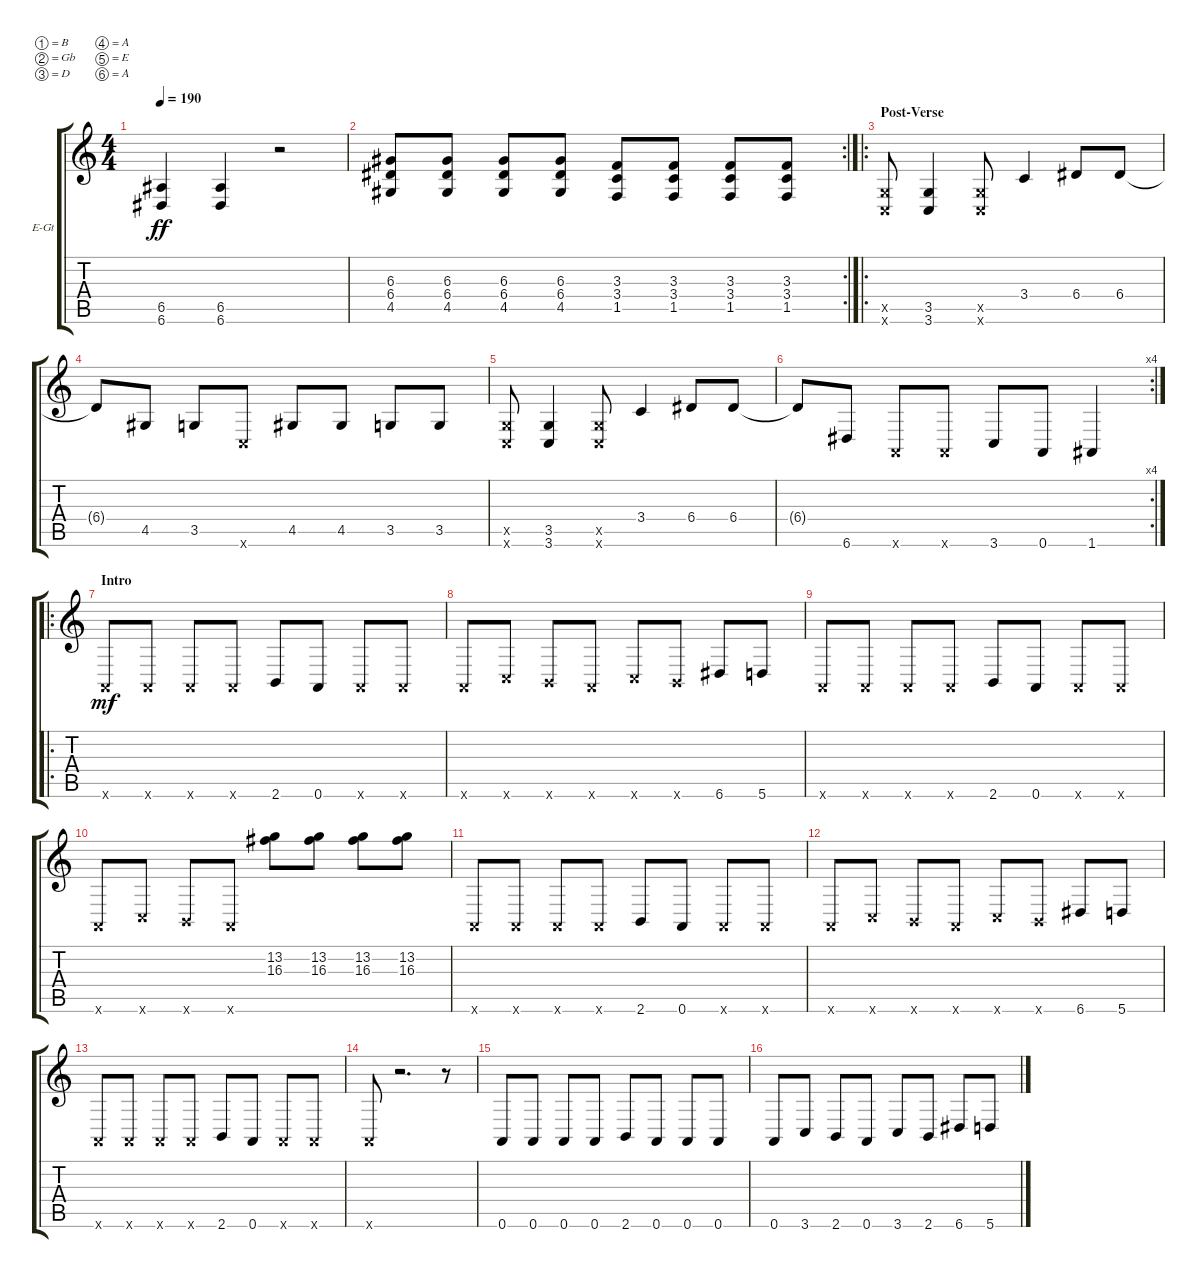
\defaultSystemsLayout 4
\bracketExtendMode groupsimilarinstruments
\firstSystemTrackNameOrientation horizontal
\otherSystemsTrackNameOrientation horizontal
\track ("Distorted Main" "E-Gt") {instrument distortionguitar}
\staff {score tabs}
\tuning (B3 Gb3 D3 A2 E2 A1)
\ts (4 4)
\tempo 190
\clef g2
\ks c
(6.5 6.6).4{dy ff} (6.5 6.6).4 r.2 |
\rc 2
(4.5 6.4 6.3).8 (6.3 6.4 4.5).8 (6.3 6.4 4.5).8 (6.3 6.4 4.5).8 (3.3 3.4 1.5).8 (3.3 3.4 1.5).8 (3.3 3.4 1.5).8 (3.3 3.4 1.5).8 |
\ro
\section ("" "Post-Verse")
(3.6{x} 3.5{x}).8 (3.5 3.6).4 (3.5{x} 3.6{x}).8 3.4.4 6.4.8 6.4.8 |
6.4{t}.8 4.5.8 3.5.8 3.6{x}.8 4.5.8 4.5.8 3.5.8 3.5.8 |
(3.6{x} 3.5{x}).8 (3.5 3.6).4 (3.5{x} 3.6{x}).8 3.4.4 6.4.8 6.4.8 |
\rc 4
6.4{t}.8 6.6.8 0.6{x}.8 0.6{x}.8 3.6.8 0.6.8 1.6.4 |
\ro
\section ("" "Intro")
0.6{x}.8{dy mf} 0.6{x}.8 0.6{x}.8 0.6{x}.8 2.6.8 0.6.8 0.6{x}.8 0.6{x}.8 |
0.6{x}.8 3.6{x}.8 2.6{x}.8 0.6{x}.8 3.6{x}.8 2.6{x}.8 6.6.8 5.6.8 |
0.6{x}.8 0.6{x}.8 0.6{x}.8 0.6{x}.8 2.6.8 0.6.8 0.6{x}.8 0.6{x}.8 |
0.6{x}.8 3.6{x}.8 2.6{x}.8 0.6{x}.8 (13.2 16.3).8 (16.3 13.2).8 (13.2 16.3).8 (13.2 16.3).8 |
0.6{x}.8 0.6{x}.8 0.6{x}.8 0.6{x}.8 2.6.8 0.6.8 0.6{x}.8 0.6{x}.8 |
0.6{x}.8 3.6{x}.8 2.6{x}.8 0.6{x}.8 3.6{x}.8 2.6{x}.8 6.6.8 5.6.8 |
0.6{x}.8 0.6{x}.8 0.6{x}.8 0.6{x}.8 2.6.8 0.6.8 0.6{x}.8 0.6{x}.8 |
0.6{x}.8 r.2{d} r.8 |
0.6.8 0.6.8 0.6.8 0.6.8 2.6.8 0.6.8 0.6.8 0.6.8 |
0.6.8 3.6.8 2.6.8 0.6.8 3.6.8 2.6.8 6.6.8 5.6.8
